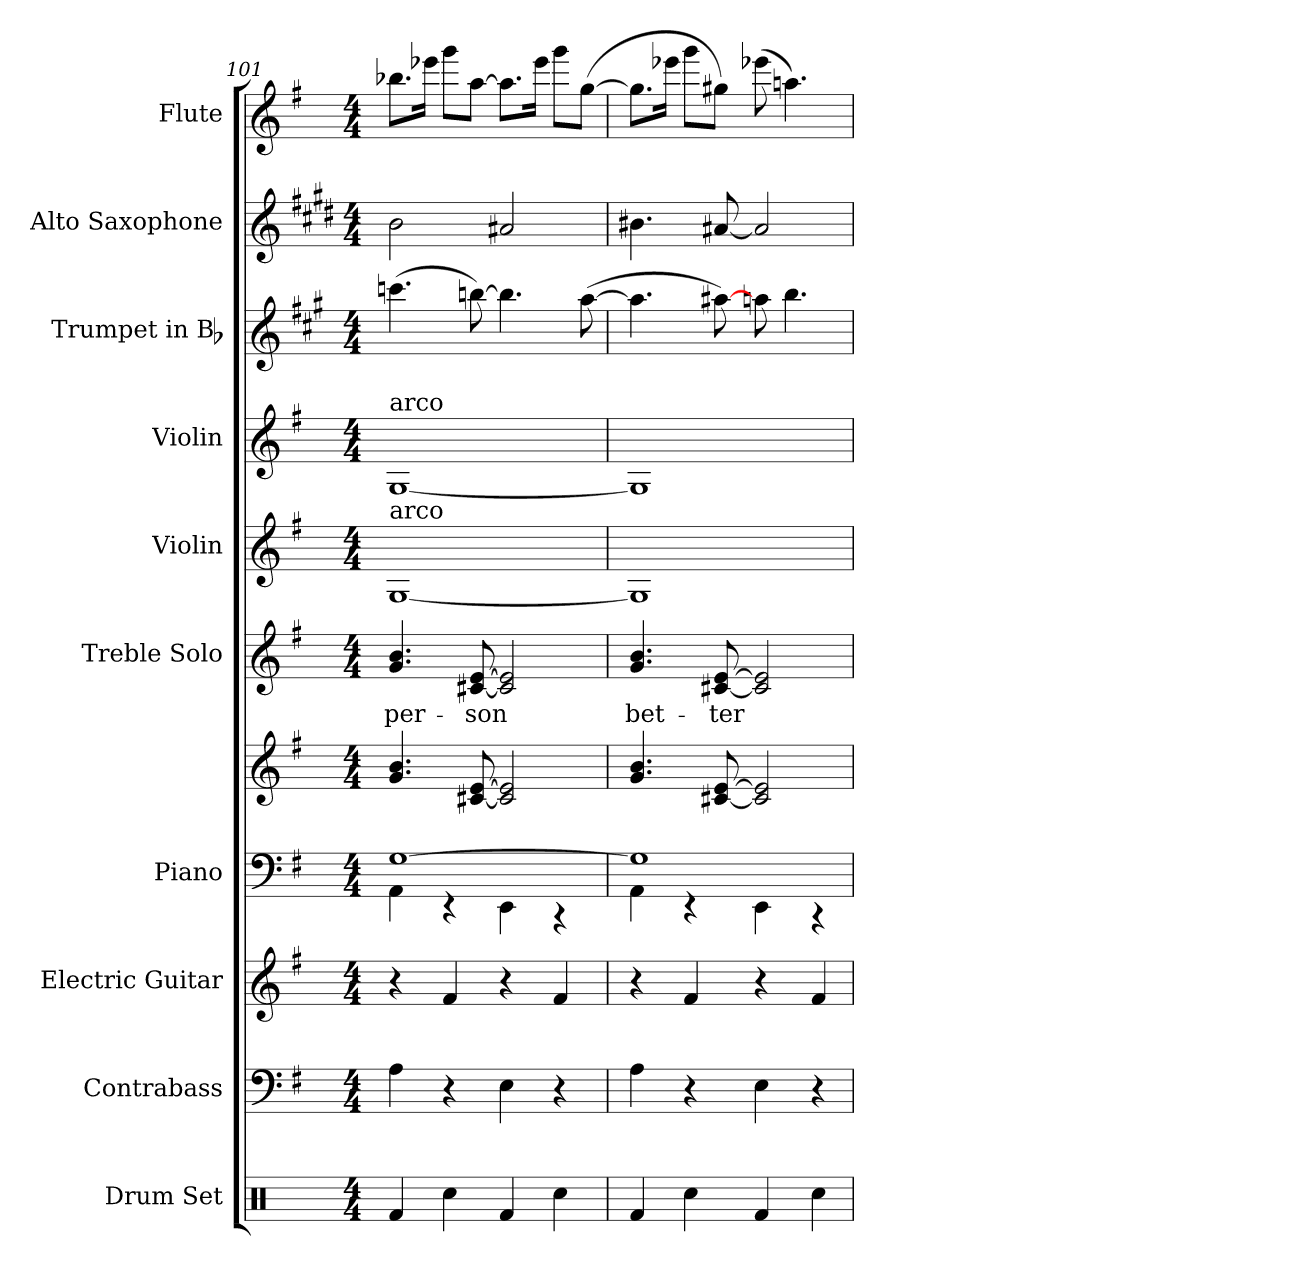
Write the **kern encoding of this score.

**kern	**kern	**kern	**kern	**kern	**kern	**text	**kern	**kern	**kern	**kern	**kern
*part10	*part9	*part8	*part7	*part7	*part6	*part6	*part5	*part4	*part3	*part2	*part1
*staff11	*staff10	*staff9	*staff8	*staff7	*staff6	*staff6	*staff5	*staff4	*staff3	*staff2	*staff1
*I"Drum Set	*I"Contrabass	*I"Electric Guitar	*I"Piano	*	*I"Treble Solo	*	*I"Violin	*I"Violin	*I"Trumpet in Bb	*I"Alto Saxophone	*I"Flute
*I'Dr.	*I'Cb.	*I'E. Gtr.	*I'Pno.	*	*I'Tr. Solo	*	*I'Vln.	*I'Vln.	*I'Tpt.	*I'Alto Sax.	*I'Fl.
*clefX	*clefF4	*clefG2	*clefF4	*clefG2	*clefG2	*	*clefG2	*clefG2	*clefG2	*clefG2	*clefG2
*	*ITrd7c12	*ITrd7c12	*	*	*	*	*	*	*ITrd1c2	*ITrd5c9	*
*k[]	*k[f#]	*k[f#]	*k[f#]	*k[f#]	*k[f#]	*	*k[f#]	*k[f#]	*k[f#]	*k[f#]	*k[f#]
*C:	*G:	*G:	*G:	*G:	*G:	*	*G:	*G:	*G:	*G:	*G:
*M4/4	*M4/4	*M4/4	*M4/4	*M4/4	*M4/4	*	*M4/4	*M4/4	*M4/4	*M4/4	*M4/4
=101	=101	=101	=101	=101	=101	=101	=101	=101	=101	=101	=101
*	*	*	*^	*	*	*	*	*	*	*	*
!	!	!	!	!	!	!	!	!	!LO:TX:a:t=arco	!	!	!
!	!	!	!	!	!	!	!	!LO:TX:a:t=arco	!	!	!	!
!	!	!	!	!	!	!	!LO:LY:b:color=#000000	!	!	!	!	!
4Rfi/	4AAi\	4r	[>1Gi	4AAi\	4.gi/ 4.bi	4.gi/ 4.bi	per-	[<1Gi	[<1Gi	(4.bb-Xi\	2di\	8.bb-Xi\L
.	.	.	.	.	.	.	.	.	.	.	.	16eee-Xi\Jk
4Rcci\	4r	4F#i/	.	4r	.	.	.	.	.	.	.	8gggi\L
!	!	!	!	!	!	!	!LO:LY:b:color=#000000	!	!	!	!	!
.	.	.	.	.	[<8c#Xi/ [>8ei	[<8c#Xi/ [>8ei	-son	.	.	[>8aani\)	.	[>8aai\J
4Rfi/	4EEi\	4r	.	4EEi\	2c#i/] 2ei]	2c#i/] 2ei]	.	.	.	4.aai\]	2c#Xi/	8.aai\L]
.	.	.	.	.	.	.	.	.	.	.	.	16eee-i\Jk
4Rcci\	4r	4F#i/	.	4r	.	.	.	.	.	.	.	8gggi\L
.	.	.	.	.	.	.	.	.	.	([>8ggi\	.	([>8ggi\J
!!LO:PB:g=z
=102	=102	=102	=102	=102	=102	=102	=102	=102	=102	=102	=102	=102
!	!	!	!	!	!	!	!LO:LY:b:color=#000000	!	!	!	!	!
4Rfi/	4AAi\	4r	1Gi]	4AAi\	4.gi/ 4.bi	4.gi/ 4.bi	bet-	1Gi]	1Gi]	4.ggi\]	4.d#Xi\	8.ggi\L]
.	.	.	.	.	.	.	.	.	.	.	.	16eee-Xi\Jk
4Rcci\	4r	4F#i/	.	4r	.	.	.	.	.	.	.	8gggi\L
!	!	!	!	!	!	!	!LO:LY:b:color=#000000	!	!	!	!	!
.	.	.	.	.	[<8c#Xi/ [>8ei	[<8c#Xi/ [>8ei	-ter	.	.	[>8gg#Xi\)	[<8c#Xi/	8gg#Xi\J)
4Rfi/	4EEi\	4r	.	4EEi\	2c#i/] 2ei]	2c#i/] 2ei]	.	.	.	8ggni\	2c#i/]	(8eee-Xi\
.	.	.	.	.	.	.	.	.	.	4.aai\	.	4.aani\)
4Rcci\	4r	4F#i/	.	4r	.	.	.	.	.	.	.	.
*	*	*	*v	*v	*	*	*	*	*	*	*	*
=	=	=	=	=	=	=	=	=	=	=	=
*-	*-	*-	*-	*-	*-	*-	*-	*-	*-	*-	*-
